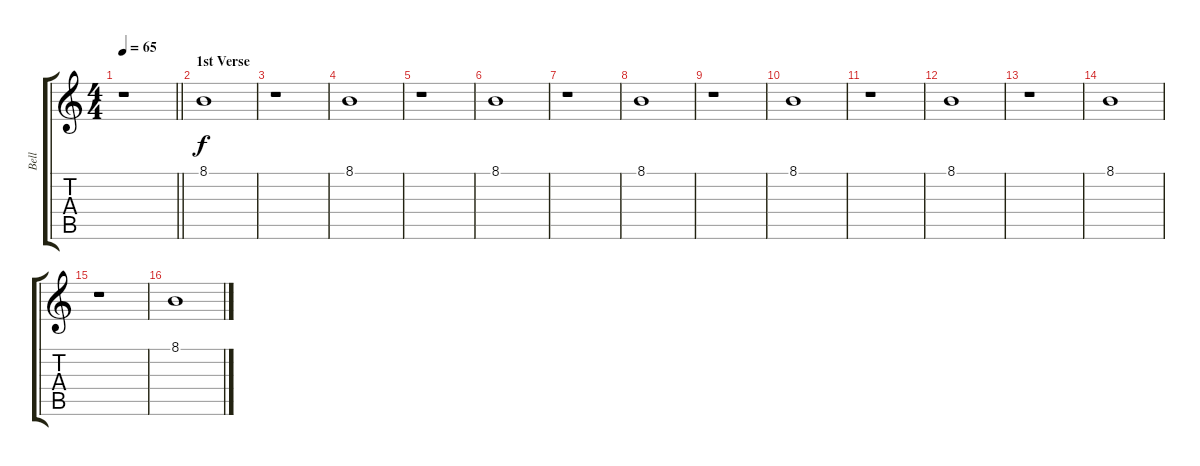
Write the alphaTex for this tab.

\track ("Bell" "Bell") {instrument tubularbells}
\staff {score tabs}
\tuning (Eb4 Bb3 Gb3 Db3 Ab2 Eb2) {hide}
\ts (4 4)
\tempo 65
\clef g2
\barLineRight lightlight
\ks c
r.1{dy f instrument tubularbells} |
\section ("" "1st Verse")
8.1.1 |
r.1 |
8.1.1 |
r.1 |
8.1.1 |
r.1 |
8.1.1 |
r.1 |
8.1.1 |
r.1 |
8.1.1 |
r.1 |
8.1.1 |
r.1 |
8.1.1
